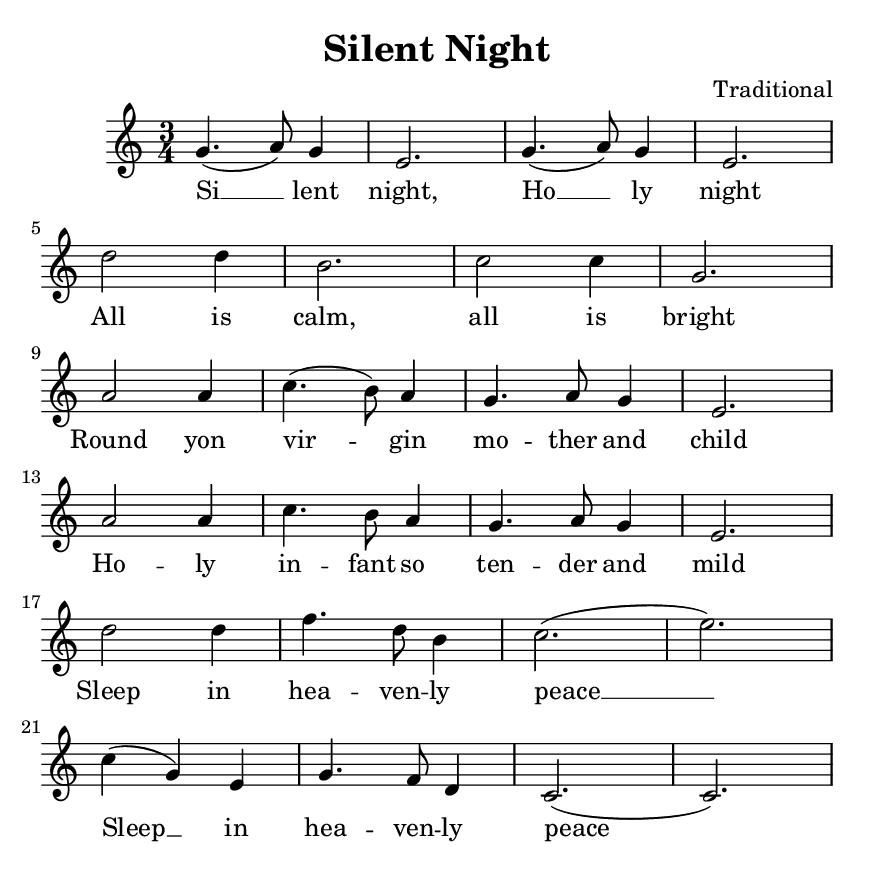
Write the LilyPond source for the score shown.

\version "2.14.2"
Notes = \transpose c c' {
    \key c \major
    \time 3/4

    g4.( a8) g4  | e2.          | g4.( a8) g4  | e2.   | \break
    d'2      d'4 | b2.          | c'2      c'4 | g2.   | \break
    a2       a4  | c'4.( b8) a4 | g4.   a8 g4  | e2.   | \break
    a2       a4  | c'4.  b8  a4 | g4.   a8 g4  | e2.   | \break
    d'2      d'4 | f'4.  d'8 b4 | c'2.(        | e'2.) | \break
    c'4( g)  e   | g4.   f8  d4 | c2.(         | c2.)
}
English = \lyricmode {
    \set associatedVoice = #"Notes"
    Si __ lent night, Ho __ ly night
    All is calm, all is bright
    Round yon vir -- gin mo -- ther and child
    Ho -- ly in -- fant so ten -- der and mild
    Sleep in hea -- ven -- ly peace __
    Sleep __ in hea -- ven -- ly peace
}
Katakana = \lyricmode {
    \set associatedVoice = #"Notes"
    サイ レント ナイト ホー リー ナイト
    アール イズ カールム アール イズ ブライト
    ラウンド ヨン ヴァー ジン マー ザー アンド チャイアルド
    ホー リー イン ファント ソー テン ダー アンド マイアルド
    スリープ イン ヘ ヴェン リー ピース
    スリープ イン ヘ ヴェン リー ピース
}


#(set-default-paper-size "a5")

\header {
  title = "Silent Night"
  composer = "Traditional"
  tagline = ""
}

\score {
  \new ChoirStaff <<
    \new Staff <<
      \clef "treble"
      \new Voice = "Notes"  { \Notes }
      \new Lyrics \lyricsto "Notes" { \English   }
    >>
  >>
}
